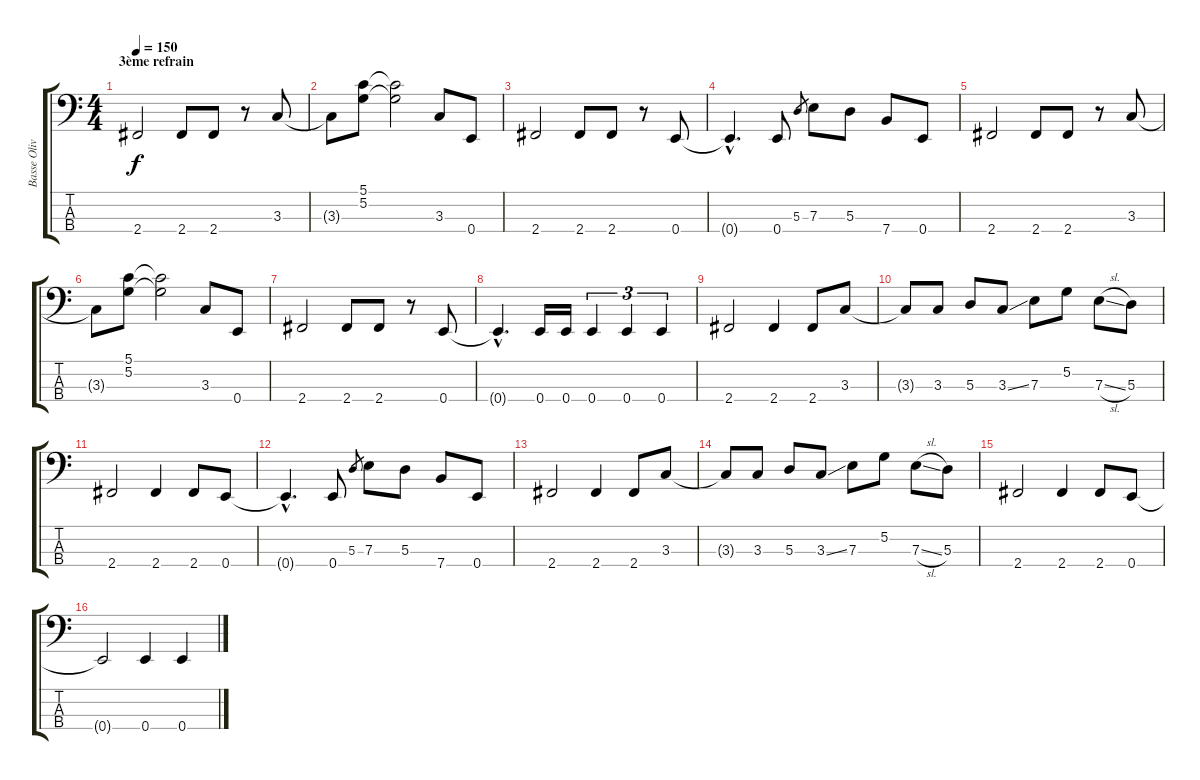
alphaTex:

\track ("Basse Oliv" "Basse Oliv") {instrument electricbassfinger}
\staff {score tabs}
\tuning (G2 D2 A1 E1) {hide}
\ts (4 4)
\section ("" "3ème refrain")
\tempo 150
\clef f4
\ks c
2.4.2{dy f} 2.4.8 2.4.8 r.8 3.3.8 |
3.3{t}.8 (5.1 5.2).8 (5.1{t} 5.2{t}).2 3.3.8 0.4.8 |
2.4.2 2.4.8 2.4.8 r.8 0.4.8 |
0.4{hac t}.4{d} 0.4.8 5.3.8{gr} 7.3.8 5.3.8 7.4.8 0.4.8 |
2.4.2 2.4.8 2.4.8 r.8 3.3.8 |
3.3{t}.8 (5.1 5.2).8 (5.1{t} 5.2{t}).2 3.3.8 0.4.8 |
2.4.2 2.4.8 2.4.8 r.8 0.4.8 |
0.4{hac t}.4{d} 0.4.16 0.4.16 0.4.4{tu (3 2)} 0.4.4{tu (3 2)} 0.4.4{tu (3 2)} |
2.4.2 2.4.4 2.4.8 3.3.8 |
3.3{t}.8 3.3.8 5.3.8 3.3{ss}.8 7.3.8 5.2.8 7.3{sl}.8 5.3.8 |
2.4.2 2.4.4 2.4.8 0.4.8 |
0.4{hac t}.4{d} 0.4.8 5.3.8{gr} 7.3.8 5.3.8 7.4.8 0.4.8 |
2.4.2 2.4.4 2.4.8 3.3.8 |
3.3{t}.8 3.3.8 5.3.8 3.3{ss}.8 7.3.8 5.2.8 7.3{sl}.8 5.3.8 |
2.4.2 2.4.4 2.4.8 0.4.8 |
0.4{t}.2 0.4.4 0.4.4
